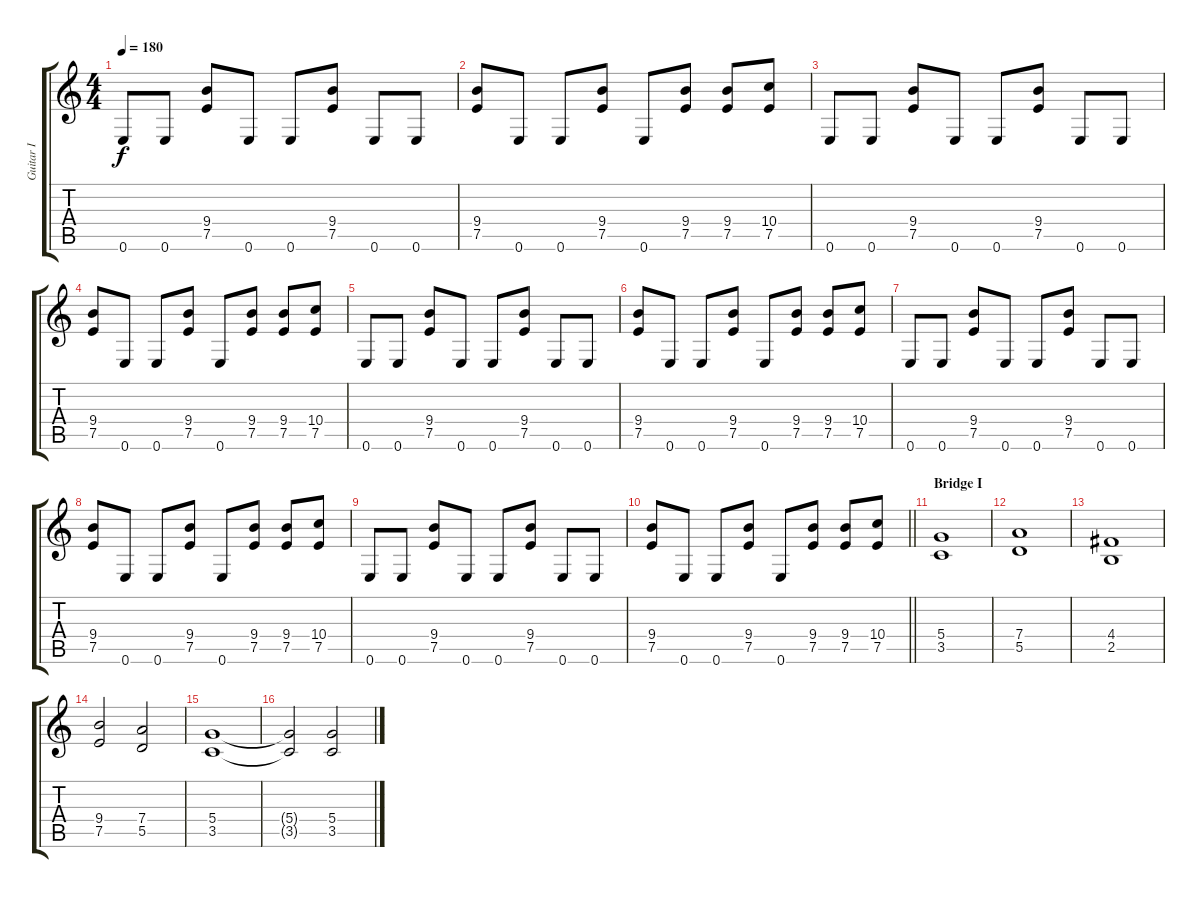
\track ("Guitar I" "Guitar I") {instrument distortionguitar}
\staff {score tabs}
\tuning (E4 B3 G3 D3 A2 E2) {hide}
\ts (4 4)
\tempo 180
\clef g2
\ks c
0.6.8{dy f} 0.6.8 (9.4 7.5).8 0.6.8 0.6.8 (9.4 7.5).8 0.6.8 0.6.8 |
(9.4 7.5).8 0.6.8 0.6.8 (9.4 7.5).8 0.6.8 (9.4 7.5).8 (9.4 7.5).8 (10.4 7.5).8 |
0.6.8 0.6.8 (9.4 7.5).8 0.6.8 0.6.8 (9.4 7.5).8 0.6.8 0.6.8 |
(9.4 7.5).8 0.6.8 0.6.8 (9.4 7.5).8 0.6.8 (9.4 7.5).8 (9.4 7.5).8 (10.4 7.5).8 |
0.6.8 0.6.8 (9.4 7.5).8 0.6.8 0.6.8 (9.4 7.5).8 0.6.8 0.6.8 |
(9.4 7.5).8 0.6.8 0.6.8 (9.4 7.5).8 0.6.8 (9.4 7.5).8 (9.4 7.5).8 (10.4 7.5).8 |
0.6.8 0.6.8 (9.4 7.5).8 0.6.8 0.6.8 (9.4 7.5).8 0.6.8 0.6.8 |
(9.4 7.5).8 0.6.8 0.6.8 (9.4 7.5).8 0.6.8 (9.4 7.5).8 (9.4 7.5).8 (10.4 7.5).8 |
0.6.8 0.6.8 (9.4 7.5).8 0.6.8 0.6.8 (9.4 7.5).8 0.6.8 0.6.8 |
\barLineRight lightlight
(9.4 7.5).8 0.6.8 0.6.8 (9.4 7.5).8 0.6.8 (9.4 7.5).8 (9.4 7.5).8 (10.4 7.5).8 |
\section ("" "Bridge I")
(5.4 3.5).1 |
(7.4 5.5).1 |
(4.4 2.5).1 |
(9.4 7.5).2 (7.4 5.5).2 |
(5.4 3.5).1 |
(5.4{t} 3.5{t}).2 (5.4 3.5).2
